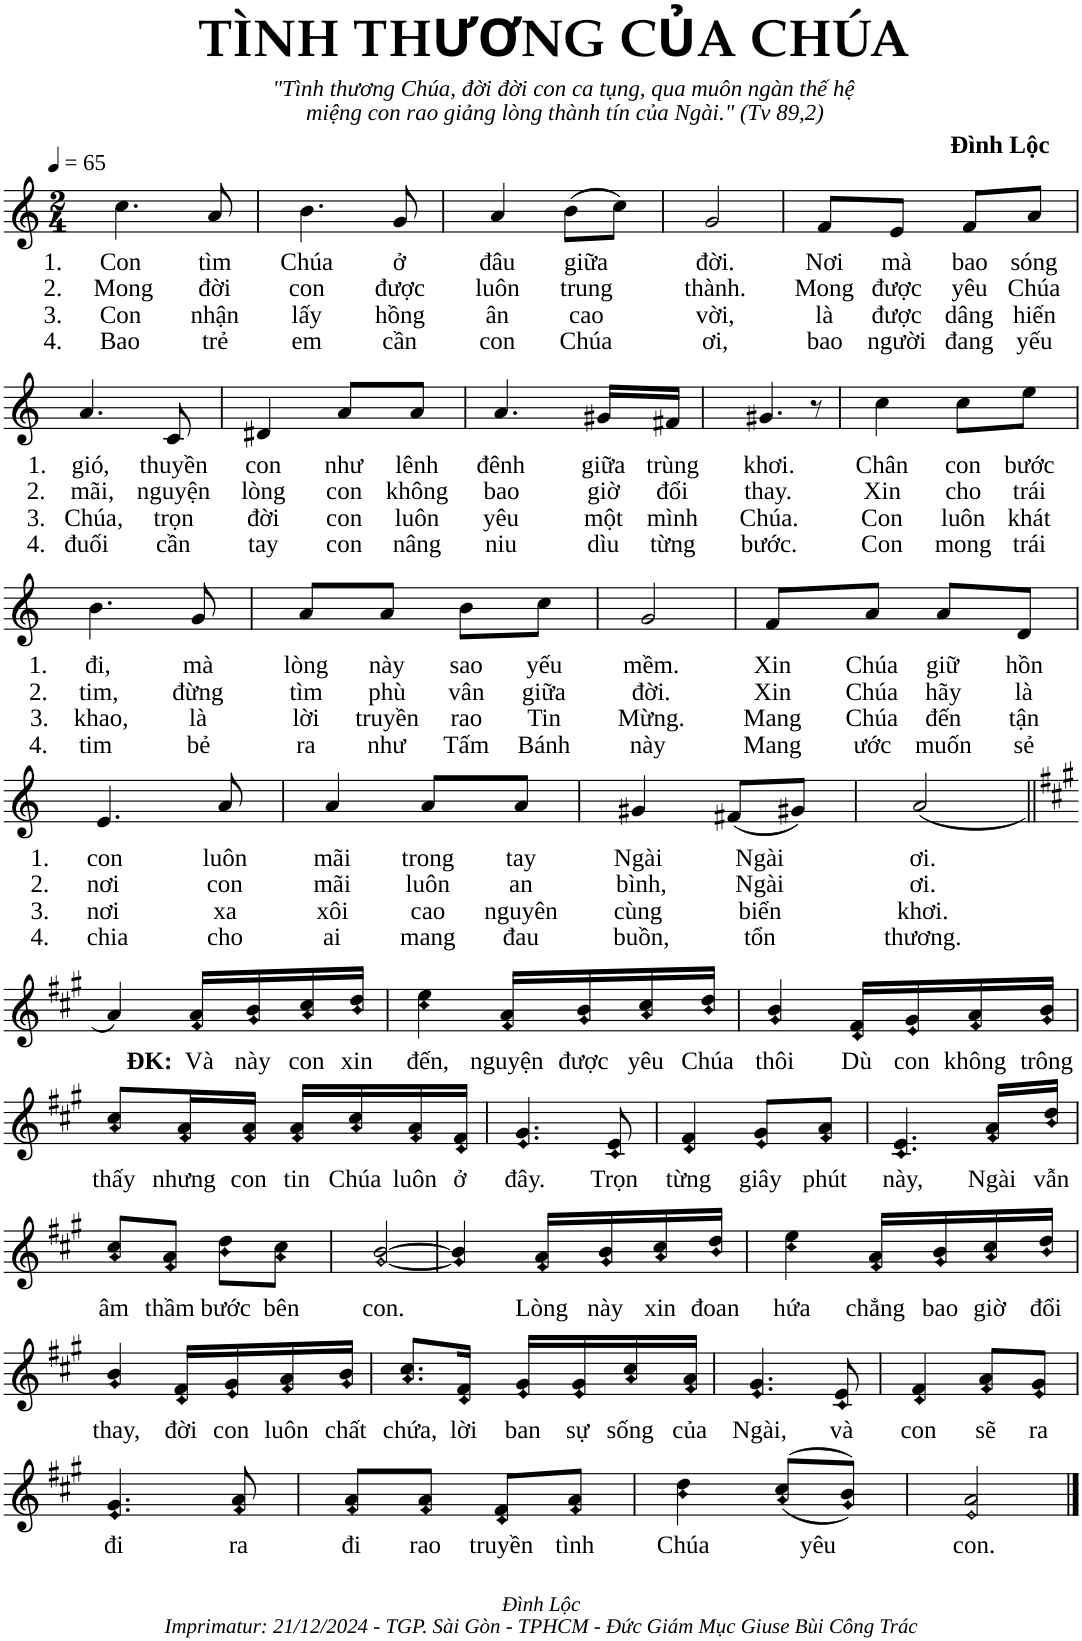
**kern	**text	**text	**text	**text
*part1	*part1	*part1	*part1	*part1
*staff1	*staff1	*staff1	*staff1	*staff1
*I"Piano	*	*	*	*
*I'Pno.	*	*	*	*
*clefG2	*	*	*	*
*k[]	*	*	*	*
*M2/4	*	*	*	*
*MM65	*	*	*	*
=1	=1	=1	=1	=1
!	!LO:LY:b	!LO:LY:b	!LO:LY:b	!LO:LY:b
4.cc\	1. Con	2. Mong	3. Con	4. Bao
!	!LO:LY:b	!LO:LY:b	!LO:LY:b	!LO:LY:b
8a/	tìm	đời	nhận	trẻ
=2	=2	=2	=2	=2
!	!LO:LY:b	!LO:LY:b	!LO:LY:b	!LO:LY:b
4.b\	Chúa	con	lấy	em
!	!LO:LY:b	!LO:LY:b	!LO:LY:b	!LO:LY:b
8g/	ở	được	hồng	cần
=3	=3	=3	=3	=3
!	!LO:LY:b	!LO:LY:b	!LO:LY:b	!LO:LY:b
4a/	đâu	luôn	ân	con
!	!LO:LY:b	!LO:LY:b	!LO:LY:b	!LO:LY:b
(8b\L	giữa	trung	cao	Chúa
8cc\J)	.	.	.	.
=4	=4	=4	=4	=4
!	!LO:LY:b	!LO:LY:b	!LO:LY:b	!LO:LY:b
2g/	đời.	thành.	vời,	ơi,
=5	=5	=5	=5	=5
!	!LO:LY:b	!LO:LY:b	!LO:LY:b	!LO:LY:b
8f/L	Nơi	Mong	là	bao
!	!LO:LY:b	!LO:LY:b	!LO:LY:b	!LO:LY:b
8e/J	mà	được	được	người
!	!LO:LY:b	!LO:LY:b	!LO:LY:b	!LO:LY:b
8f/L	bao	yêu	dâng	đang
!	!LO:LY:b	!LO:LY:b	!LO:LY:b	!LO:LY:b
8a/J	sóng	Chúa	hiến	yếu
!!LO:LB:g=z
=6	=6	=6	=6	=6
!	!LO:LY:b	!LO:LY:b	!LO:LY:b	!LO:LY:b
4.a/	1. gió,	2. mãi,	3. Chúa,	4. đuối
!	!LO:LY:b	!LO:LY:b	!LO:LY:b	!LO:LY:b
8c/	thuyền	nguyện	trọn	cần
=7	=7	=7	=7	=7
!	!LO:LY:b	!LO:LY:b	!LO:LY:b	!LO:LY:b
4d#X/	con	lòng	đời	tay
!	!LO:LY:b	!LO:LY:b	!LO:LY:b	!LO:LY:b
8a/L	như	con	con	con
!	!LO:LY:b	!LO:LY:b	!LO:LY:b	!LO:LY:b
8a/J	lênh	không	luôn	nâng
=8	=8	=8	=8	=8
!	!LO:LY:b	!LO:LY:b	!LO:LY:b	!LO:LY:b
4.a/	đênh	bao	yêu	niu
!	!LO:LY:b	!LO:LY:b	!LO:LY:b	!LO:LY:b
16g#X/LL	giữa	giờ	một	dìu
!	!LO:LY:b	!LO:LY:b	!LO:LY:b	!LO:LY:b
16f#X/JJ	trùng	đổi	mình	từng
=9	=9	=9	=9	=9
!	!LO:LY:b	!LO:LY:b	!LO:LY:b	!LO:LY:b
4.g#X/	khơi.	thay.	Chúa.	bước.
8r	.	.	.	.
=10	=10	=10	=10	=10
!	!LO:LY:b	!LO:LY:b	!LO:LY:b	!LO:LY:b
4cc\	Chân	Xin	Con	Con
!	!LO:LY:b	!LO:LY:b	!LO:LY:b	!LO:LY:b
8cc\L	con	cho	luôn	mong
!	!LO:LY:b	!LO:LY:b	!LO:LY:b	!LO:LY:b
8ee\J	bước	trái	khát	trái
!!LO:LB:g=z
=11	=11	=11	=11	=11
!	!LO:LY:b	!LO:LY:b	!LO:LY:b	!LO:LY:b
4.b\	1. đi,	2. tim,	3. khao,	4. tim
!	!LO:LY:b	!LO:LY:b	!LO:LY:b	!LO:LY:b
8g/	mà	đừng	là	bẻ
=12	=12	=12	=12	=12
!	!LO:LY:b	!LO:LY:b	!LO:LY:b	!LO:LY:b
8a/L	lòng	tìm	lời	ra
!	!LO:LY:b	!LO:LY:b	!LO:LY:b	!LO:LY:b
8a/J	này	phù	truyền	như
!	!LO:LY:b	!LO:LY:b	!LO:LY:b	!LO:LY:b
8b\L	sao	vân	rao	Tấm
!	!LO:LY:b	!LO:LY:b	!LO:LY:b	!LO:LY:b
8cc\J	yếu	giữa	Tin	Bánh
=13	=13	=13	=13	=13
!	!LO:LY:b	!LO:LY:b	!LO:LY:b	!LO:LY:b
2g/	mềm.	đời.	Mừng.	này
=14	=14	=14	=14	=14
!	!LO:LY:b	!LO:LY:b	!LO:LY:b	!LO:LY:b
8f/L	Xin	Xin	Mang	Mang
!	!LO:LY:b	!LO:LY:b	!LO:LY:b	!LO:LY:b
8a/J	Chúa	Chúa	Chúa	ước
!	!LO:LY:b	!LO:LY:b	!LO:LY:b	!LO:LY:b
8a/L	giữ	hãy	đến	muốn
!	!LO:LY:b	!LO:LY:b	!LO:LY:b	!LO:LY:b
8d/J	hồn	là	tận	sẻ
!!LO:LB:g=z
=15	=15	=15	=15	=15
!	!LO:LY:b	!LO:LY:b	!LO:LY:b	!LO:LY:b
4.e/	1. con	2. nơi	3. nơi	4. chia
!	!LO:LY:b	!LO:LY:b	!LO:LY:b	!LO:LY:b
8a/	luôn	con	xa	cho
=16	=16	=16	=16	=16
!	!LO:LY:b	!LO:LY:b	!LO:LY:b	!LO:LY:b
4a/	mãi	mãi	xôi	ai
!	!LO:LY:b	!LO:LY:b	!LO:LY:b	!LO:LY:b
8a/L	trong	luôn	cao	mang
!	!LO:LY:b	!LO:LY:b	!LO:LY:b	!LO:LY:b
8a/J	tay	an	nguyên	đau
=17	=17	=17	=17	=17
!	!LO:LY:b	!LO:LY:b	!LO:LY:b	!LO:LY:b
4g#X/	Ngài	bình,	cùng	buồn,
!	!LO:LY:b	!LO:LY:b	!LO:LY:b	!LO:LY:b
(8f#X/L	Ngài	Ngài	biển	tổn
8g#X/J)	.	.	.	.
=18	=18	=18	=18	=18
!	!LO:LY:b	!LO:LY:b	!LO:LY:b	!LO:LY:b
(2a/	ơi.	ơi.	khơi.	thương.
!!LO:LB:g=z
=19||	=19||	=19||	=19||	=19||
*k[f#c#g#]	*	*	*	*
4a/)	.	.	.	.
!	!LO:LY:b	!	!	!
16f#/ 16a/LL	ĐK: Và	.	.	.
!	!LO:LY:b	!	!	!
16g#/ 16b/	này	.	.	.
!	!LO:LY:b	!	!	!
16a/ 16cc#/	con	.	.	.
!	!LO:LY:b	!	!	!
16b/ 16dd/JJ	xin	.	.	.
=20	=20	=20	=20	=20
!	!LO:LY:b	!	!	!
4cc#\ 4ee\	đến,	.	.	.
!	!LO:LY:b	!	!	!
16f#/ 16a/LL	nguyện	.	.	.
!	!LO:LY:b	!	!	!
16g#/ 16b/	được	.	.	.
!	!LO:LY:b	!	!	!
16a/ 16cc#/	yêu	.	.	.
!	!LO:LY:b	!	!	!
16b/ 16dd/JJ	Chúa	.	.	.
=21	=21	=21	=21	=21
!	!LO:LY:b	!	!	!
4g#/ 4b/	thôi	.	.	.
!	!LO:LY:b	!	!	!
16d/ 16f#/LL	Dù	.	.	.
!	!LO:LY:b	!	!	!
16e/ 16g#/	con	.	.	.
!	!LO:LY:b	!	!	!
16f#/ 16a/	không	.	.	.
!	!LO:LY:b	!	!	!
16g#/ 16b/JJ	trông	.	.	.
!!LO:LB:g=z
=22	=22	=22	=22	=22
!	!LO:LY:b	!	!	!
8a/ 8cc#/L	thấy	.	.	.
!	!LO:LY:b	!	!	!
16f#/ 16a/L	nhưng	.	.	.
!	!LO:LY:b	!	!	!
16f#/ 16a/JJ	con	.	.	.
!	!LO:LY:b	!	!	!
16f#/ 16a/LL	tin	.	.	.
!	!LO:LY:b	!	!	!
16a/ 16cc#/	Chúa	.	.	.
!	!LO:LY:b	!	!	!
16f#/ 16a/	luôn	.	.	.
!	!LO:LY:b	!	!	!
16d/ 16f#/JJ	ở	.	.	.
=23	=23	=23	=23	=23
!	!LO:LY:b	!	!	!
4.e/ 4.g#/	đây.	.	.	.
!	!LO:LY:b	!	!	!
8c#/ 8e/	Trọn	.	.	.
=24	=24	=24	=24	=24
!	!LO:LY:b	!	!	!
4d/ 4f#/	từng	.	.	.
!	!LO:LY:b	!	!	!
8e/ 8g#/L	giây	.	.	.
!	!LO:LY:b	!	!	!
8f#/ 8a/J	phút	.	.	.
=25	=25	=25	=25	=25
!	!LO:LY:b	!	!	!
4.c#/ 4.e/	này,	.	.	.
!	!LO:LY:b	!	!	!
16f#/ 16a/LL	Ngài	.	.	.
!	!LO:LY:b	!	!	!
16b/ 16dd/JJ	vẫn	.	.	.
!!LO:LB:g=z
=26	=26	=26	=26	=26
!	!LO:LY:b	!	!	!
8a/ 8cc#/L	âm	.	.	.
!	!LO:LY:b	!	!	!
8f#/ 8a/J	thầm	.	.	.
!	!LO:LY:b	!	!	!
8b\ 8dd\L	bước	.	.	.
!	!LO:LY:b	!	!	!
8a\ 8cc#\J	bên	.	.	.
=27	=27	=27	=27	=27
!	!LO:LY:b	!	!	!
[2g#/ [2b/	con.	.	.	.
=28	=28	=28	=28	=28
4g#/] 4b/]	.	.	.	.
!	!LO:LY:b	!	!	!
16f#/ 16a/LL	Lòng	.	.	.
!	!LO:LY:b	!	!	!
16g#/ 16b/	này	.	.	.
!	!LO:LY:b	!	!	!
16a/ 16cc#/	xin	.	.	.
!	!LO:LY:b	!	!	!
16b/ 16dd/JJ	đoan	.	.	.
=29	=29	=29	=29	=29
!	!LO:LY:b	!	!	!
4cc#\ 4ee\	hứa	.	.	.
!	!LO:LY:b	!	!	!
16f#/ 16a/LL	chẳng	.	.	.
!	!LO:LY:b	!	!	!
16g#/ 16b/	bao	.	.	.
!	!LO:LY:b	!	!	!
16a/ 16cc#/	giờ	.	.	.
!	!LO:LY:b	!	!	!
16b/ 16dd/JJ	đổi	.	.	.
!!LO:LB:g=z
=30	=30	=30	=30	=30
!	!LO:LY:b	!	!	!
4g#/ 4b/	thay,	.	.	.
!	!LO:LY:b	!	!	!
16d/ 16f#/LL	đời	.	.	.
!	!LO:LY:b	!	!	!
16e/ 16g#/	con	.	.	.
!	!LO:LY:b	!	!	!
16f#/ 16a/	luôn	.	.	.
!	!LO:LY:b	!	!	!
16g#/ 16b/JJ	chất	.	.	.
=31	=31	=31	=31	=31
!	!LO:LY:b	!	!	!
8.a/ 8.cc#/L	chứa,	.	.	.
!	!LO:LY:b	!	!	!
16d/ 16f#/Jk	lời	.	.	.
!	!LO:LY:b	!	!	!
16e/ 16g#/LL	ban	.	.	.
!	!LO:LY:b	!	!	!
16e/ 16g#/	sự	.	.	.
!	!LO:LY:b	!	!	!
16a/ 16cc#/	sống	.	.	.
!	!LO:LY:b	!	!	!
16f#/ 16a/JJ	của	.	.	.
=32	=32	=32	=32	=32
!	!LO:LY:b	!	!	!
4.e/ 4.g#/	Ngài,	.	.	.
!	!LO:LY:b	!	!	!
8c#/ 8e/	và	.	.	.
=33	=33	=33	=33	=33
!	!LO:LY:b	!	!	!
4d/ 4f#/	con	.	.	.
!	!LO:LY:b	!	!	!
8f#/ 8a/L	sẽ	.	.	.
!	!LO:LY:b	!	!	!
8e/ 8g#/J	ra	.	.	.
!!LO:LB:g=z
=34	=34	=34	=34	=34
!	!LO:LY:b	!	!	!
4.e/ 4.g#/	đi	.	.	.
!	!LO:LY:b	!	!	!
8f#/ 8a/	ra	.	.	.
=35	=35	=35	=35	=35
!	!LO:LY:b	!	!	!
8f#/ 8a/L	đi	.	.	.
!	!LO:LY:b	!	!	!
8f#/ 8a/J	rao	.	.	.
!	!LO:LY:b	!	!	!
8d/ 8f#/L	truyền	.	.	.
!	!LO:LY:b	!	!	!
8f#/ 8a/J	tình	.	.	.
=36	=36	=36	=36	=36
!	!LO:LY:b	!	!	!
4b\ 4dd\	Chúa	.	.	.
!	!LO:LY:b	!	!	!
(>(8a/ 8cc#/L	yêu	.	.	.
8g#/ 8b/J))	.	.	.	.
=37	=37	=37	=37	=37
!	!LO:LY:b	!	!	!
2e/ 2a/	con.	.	.	.
==	==	==	==	==
*-	*-	*-	*-	*-
